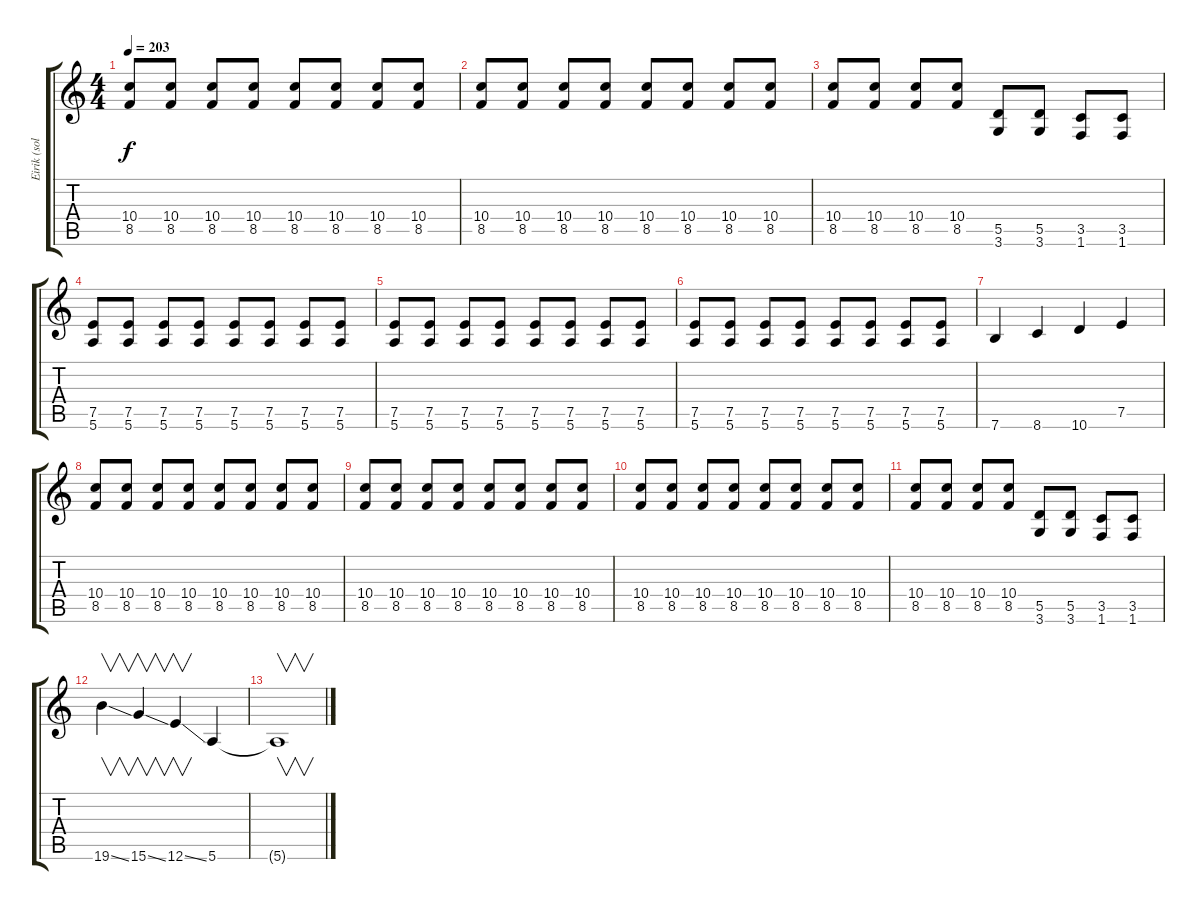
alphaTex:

\track ("Eirik (solo)" "Eirik (sol") {instrument overdrivenguitar}
\staff {score tabs}
\tuning (E4 B3 G3 D3 A2 E2) {hide}
\ts (4 4)
\tempo 203
\clef g2
\ks c
(10.4 8.5).8{dy f} (10.4 8.5).8 (10.4 8.5).8 (10.4 8.5).8 (10.4 8.5).8 (10.4 8.5).8 (10.4 8.5).8 (10.4 8.5).8 |
(10.4 8.5).8 (10.4 8.5).8 (10.4 8.5).8 (10.4 8.5).8 (10.4 8.5).8 (10.4 8.5).8 (10.4 8.5).8 (10.4 8.5).8 |
(10.4 8.5).8 (10.4 8.5).8 (10.4 8.5).8 (10.4 8.5).8 (5.5 3.6).8 (5.5 3.6).8 (3.5 1.6).8 (3.5 1.6).8 |
(7.5 5.6).8 (7.5 5.6).8 (7.5 5.6).8 (7.5 5.6).8 (7.5 5.6).8 (7.5 5.6).8 (7.5 5.6).8 (7.5 5.6).8 |
(7.5 5.6).8 (7.5 5.6).8 (7.5 5.6).8 (7.5 5.6).8 (7.5 5.6).8 (7.5 5.6).8 (7.5 5.6).8 (7.5 5.6).8 |
(7.5 5.6).8 (7.5 5.6).8 (7.5 5.6).8 (7.5 5.6).8 (7.5 5.6).8 (7.5 5.6).8 (7.5 5.6).8 (7.5 5.6).8 |
7.6.4 8.6.4 10.6.4 7.5.4 |
(10.4 8.5).8 (10.4 8.5).8 (10.4 8.5).8 (10.4 8.5).8 (10.4 8.5).8 (10.4 8.5).8 (10.4 8.5).8 (10.4 8.5).8 |
(10.4 8.5).8 (10.4 8.5).8 (10.4 8.5).8 (10.4 8.5).8 (10.4 8.5).8 (10.4 8.5).8 (10.4 8.5).8 (10.4 8.5).8 |
(10.4 8.5).8 (10.4 8.5).8 (10.4 8.5).8 (10.4 8.5).8 (10.4 8.5).8 (10.4 8.5).8 (10.4 8.5).8 (10.4 8.5).8 |
(10.4 8.5).8 (10.4 8.5).8 (10.4 8.5).8 (10.4 8.5).8 (5.5 3.6).8 (5.5 3.6).8 (3.5 1.6).8 (3.5 1.6).8 |
19.6{ss}.4{v} 15.6{ss}.4{v} 12.6{ss}.4{v} 5.6.4 |
5.6{t}.1{v}
